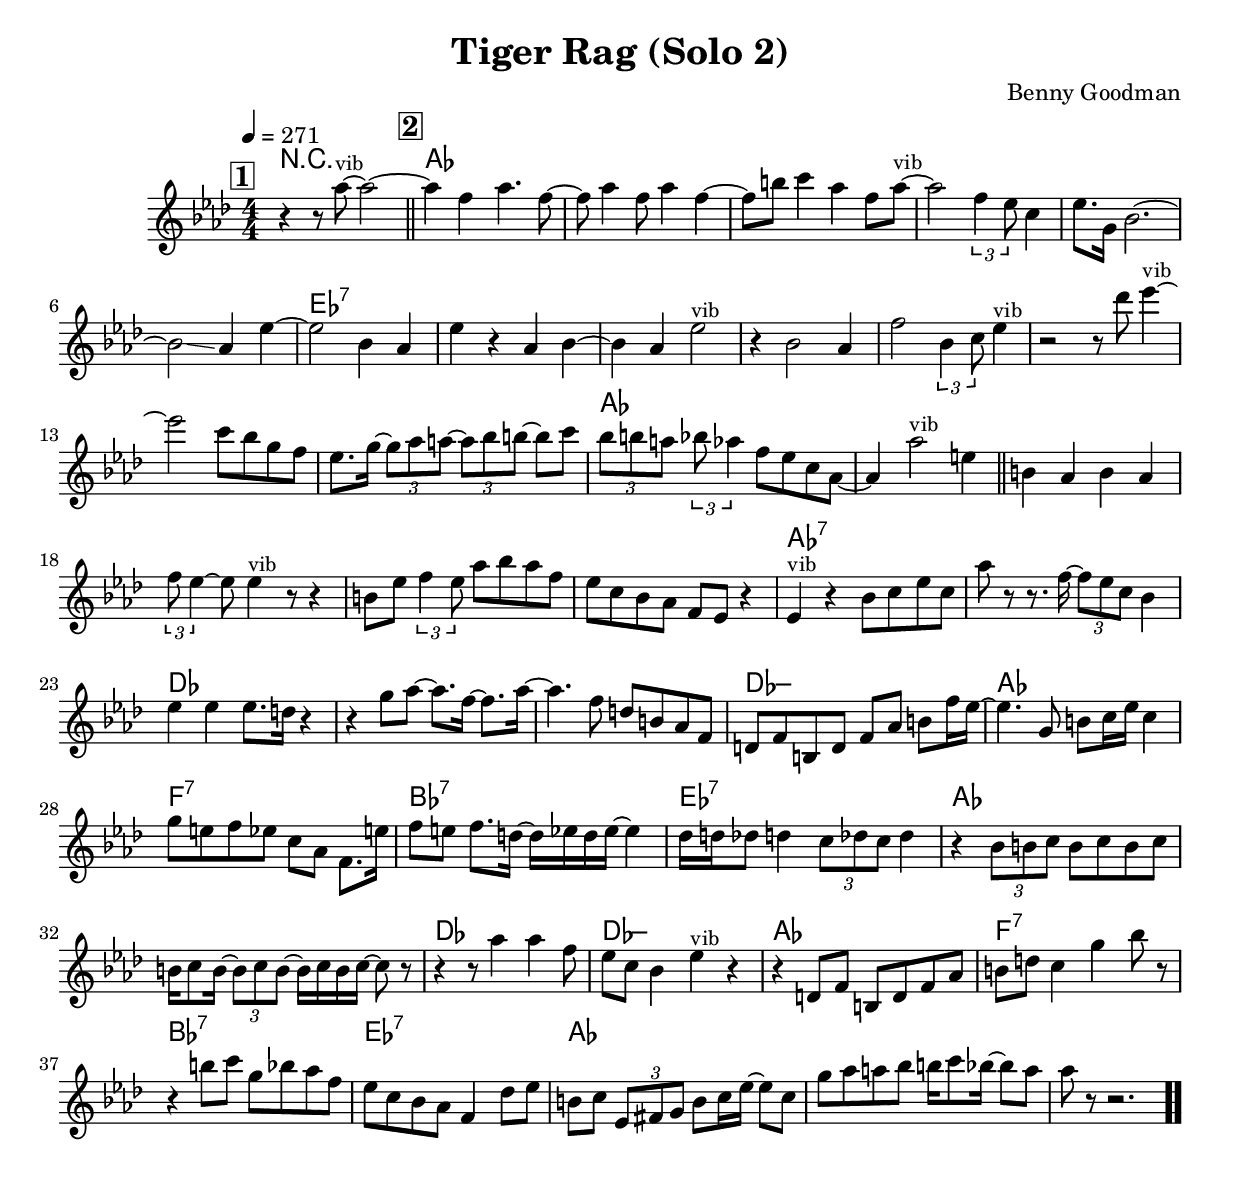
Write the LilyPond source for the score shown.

\version "2.13.2"

#(ly:set-option 'point-and-click #f)

\header {
  title = "Tiger Rag (Solo 2)"
  composer = "Benny Goodman"
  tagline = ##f
}
global =
{
    \override Staff.TimeSignature #'style = #'()
    \time 4/4
    \clef "treble"
    \key aes \major
    \override Rest #'direction = #'0
    \override MultiMeasureRest #'staff-position = #0
}
\score
{
<<
    \transpose c' c'

    \new ChordNames { \chords {
      \set majorSevenSymbol = \markup { "maj7" }
      \set minorChordModifier = \markup { \char ##x2013 }
      | r1 
      | aes1 | s1 | s1 | s1 | s1 | s1 | es1:7 | s1 
      | s1 | s1 | s1 | s1 | s1 | s1 | aes1 | s1 
      | s1 | s1 | s1 | s1 | aes1:7 | s1 | des1 | s1 
      | s1 | des1:min | aes1 | f1:7 | bes1:7 | es1:7 | aes1 | s1 
      | des1 | des1:min | aes1 | f1:7 | bes1:7 | es1:7 | aes1|
      }
      }

    \new Staff
    <<
    \transpose c' c'

    {
      \global
  		%\override Score.MetronomeMark #'transparent = ##t
  		%\override Score.MetronomeMark #'stencil = ##f
  		
  		\override HorizontalBracket #'direction = #UP
  		\override HorizontalBracket #'bracket-flare = #'(0 . 0)
  		
  		\override TextSpanner #'dash-fraction = #1.0
  		\override TextSpanner #'bound-details #'left #'text = \markup{ \concat{\draw-line #'(0 . -1.0) \draw-line #'(1.0 . 0) }}
  		\override TextSpanner #'bound-details #'right #'text = \markup{ \concat{ \draw-line #'(1.0 . 0) \draw-line #'(0 . -1.0) }}
          \set Score.markFormatter = #format-mark-box-numbers


      \tempo 4 = 271
      \set Score.currentBarNumber = #0
     
      \bar "||" \mark \default r4 r8 aes''8~^\markup{\left-align \small vib} aes''2~ 
      \bar "||" \mark \default aes''4 f''4 aes''4. f''8~ 
      | f''8 aes''4 f''8 aes''4 f''4~ 
      | f''8 b''8 c'''4 aes''4 f''8 aes''8~^\markup{\left-align \small vib} 
      | aes''2 \tuplet 3/2 {f''4 es''8} c''4 
      | es''8. g'16 bes'2.~ 
      | bes'2\glissando  aes'4 es''4~ 
      | es''2 bes'4 aes'4 
      | es''4 r4 aes'4 bes'4~ 
      | bes'4 aes'4 es''2^\markup{\left-align \small vib} 
      | r4 bes'2 aes'4 
      | f''2 \tuplet 3/2 {bes'4 c''8} es''4^\markup{\left-align \small vib} 
      | r2 r8 des'''8 es'''4~^\markup{\left-align \small vib} 
      | es'''2 c'''8 bes''8 g''8 f''8 
      | es''8. g''16~ \tuplet 3/2 {g''8 aes''8 a''8~} \tuplet 3/2 {a''8 bes''8 b''8~} b''8 c'''8 
      | \tuplet 3/2 {bes''8 b''8 a''8} \tuplet 3/2 {bes''8 aes''4} f''8 es''8 c''8 aes'8~ 
      | aes'4 aes''2^\markup{\left-align \small vib} e''4 
      \bar "||" b'4 aes'4 b'4 aes'4 
      | \tuplet 3/2 {f''8 es''4~} es''8 es''4^\markup{\left-align \small vib} r8 r4 
      | b'8 es''8 \tuplet 3/2 {f''4 es''8} aes''8 bes''8 aes''8 f''8 
      | es''8 c''8 bes'8 aes'8 f'8 es'8 r4 
      | es'4^\markup{\left-align \small vib} r4 bes'8 c''8 es''8 c''8 
      | aes''8 r8 r8. f''16~ \tuplet 3/2 {f''8 es''8 c''8} bes'4 
      | es''4 es''4 es''8. d''16 r4 
      | r4 g''8 aes''8~ aes''8. f''16~ f''8. aes''16~ 
      | aes''4. f''8 d''8 b'8 aes'8 f'8 
      | d'8 f'8 b8 d'8 f'8 aes'8 b'8 f''16 es''16~ 
      | es''4. g'8 b'8 c''16 es''16 c''4 
      | g''8 e''8 f''8 es''8 c''8 aes'8 f'8. e''16 
      | f''8 e''8 f''8. d''16~ d''16 es''16 d''16 es''16~ es''4 
      | des''16 d''16 des''8 d''4 \tuplet 3/2 {c''8 des''8 c''8} des''4 
      | r4 \tuplet 3/2 {bes'8 b'8 c''8} b'8 c''8 b'8 c''8 
      | b'16 c''8 b'16~ \tuplet 3/2 {b'8 c''8 b'8~} b'16 c''16 b'16 c''16~ c''8 r8 
      | r4 r8 aes''4 aes''4 f''8 
      | es''8 c''8 bes'4 es''4^\markup{\left-align \small vib} r4 
      | r4 d'8 f'8 b8 d'8 f'8 aes'8 
      | b'8 d''8 c''4 g''4 bes''8 r8 
      | r4 b''8 c'''8 g''8 bes''8 aes''8 f''8 
      | es''8 c''8 bes'8 aes'8 f'4 des''8 es''8 
      | b'8 c''8 \tuplet 3/2 {es'8 fis'8 g'8} b'8 c''16 es''16~ es''8 c''8 
      | g''8 aes''8 a''8 bes''8 b''16 c'''8 bes''16~ bes''8 a''8 
      | aes''8 r8 r2.\bar  ".."
    }
    >>
>>    
}
